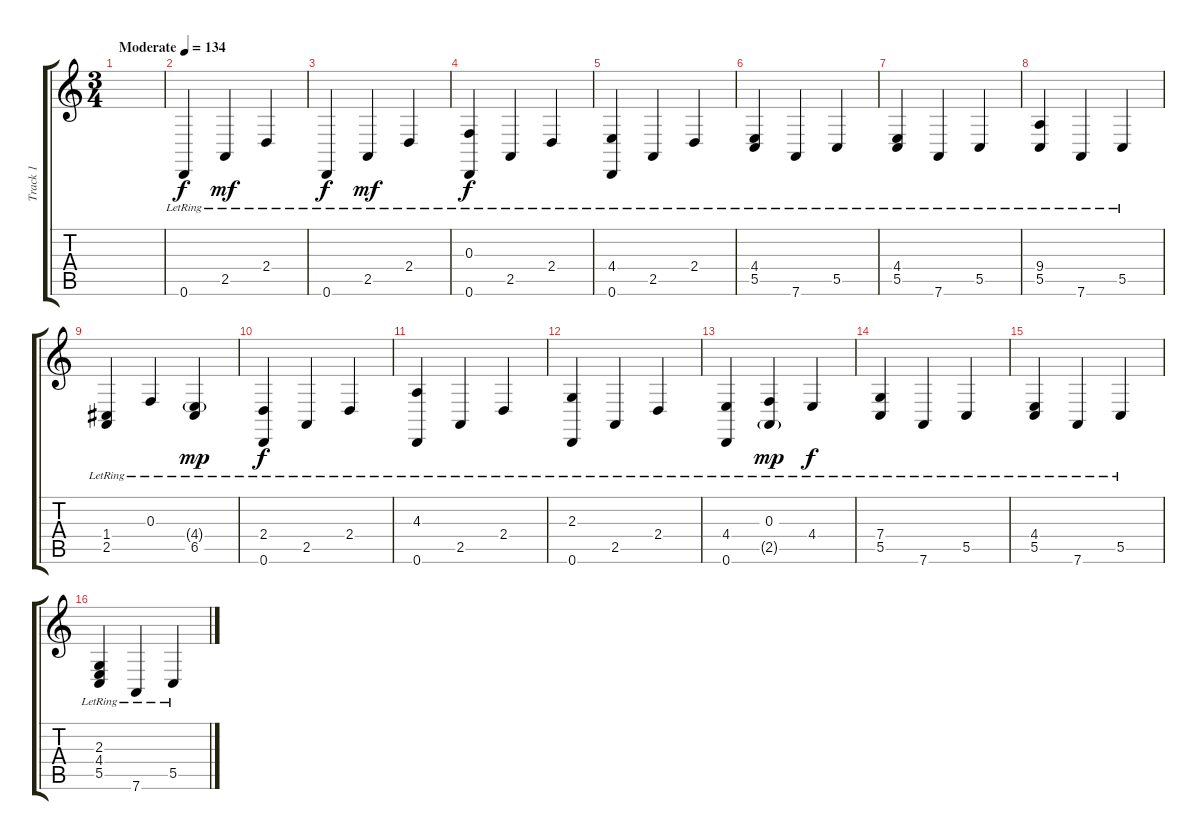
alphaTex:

\track ("Track 1" "Track 1") {instrument acousticgrandpiano}
\staff {score tabs}
\tuning (D4 A3 F3 C3 G2 D2) {hide}
\ts (3 4)
\tempo (134 "Moderate")
\clef g2
\ks c
|
0.6{lr}.4 2.5{lr}.4{dy mf} 2.4{lr}.4 |
0.6{lr}.4{dy f} 2.5{lr}.4{dy mf} 2.4{lr}.4 |
(0.3{lr} 0.6{lr}).4{dy f} 2.5{lr}.4 2.4{lr}.4 |
(4.4{lr} 0.6{lr}).4 2.5{lr}.4 2.4{lr}.4 |
(4.4{lr} 5.5{lr}).4 7.6{lr}.4 5.5{lr}.4 |
(4.4{lr} 5.5{lr}).4 7.6{lr}.4 5.5{lr}.4 |
(9.4{lr} 5.5{lr}).4 7.6{lr}.4 5.5{lr}.4 |
(1.4{lr} 2.5{lr}).4 0.3{lr}.4 (4.4{g} 6.5{lr}).4{dy mp} |
(2.4{lr} 0.6{lr}).4{dy f} 2.5{lr}.4 2.4{lr}.4 |
(4.3{lr} 0.6{lr}).4 2.5{lr}.4 2.4{lr}.4 |
(2.3{lr} 0.6{lr}).4 2.5{lr}.4 2.4{lr}.4 |
(4.4{lr} 0.6{lr}).4 (0.3{lr} 2.5{g lr}).4{dy mp} 4.4{lr}.4{dy f} |
(7.4{lr} 5.5{lr}).4 7.6{lr}.4 5.5{lr}.4 |
(4.4{lr} 5.5{lr}).4 7.6{lr}.4 5.5{lr}.4 |
(2.3{lr} 4.4{lr} 5.5{lr}).4 7.6{lr}.4 5.5{lr}.4
